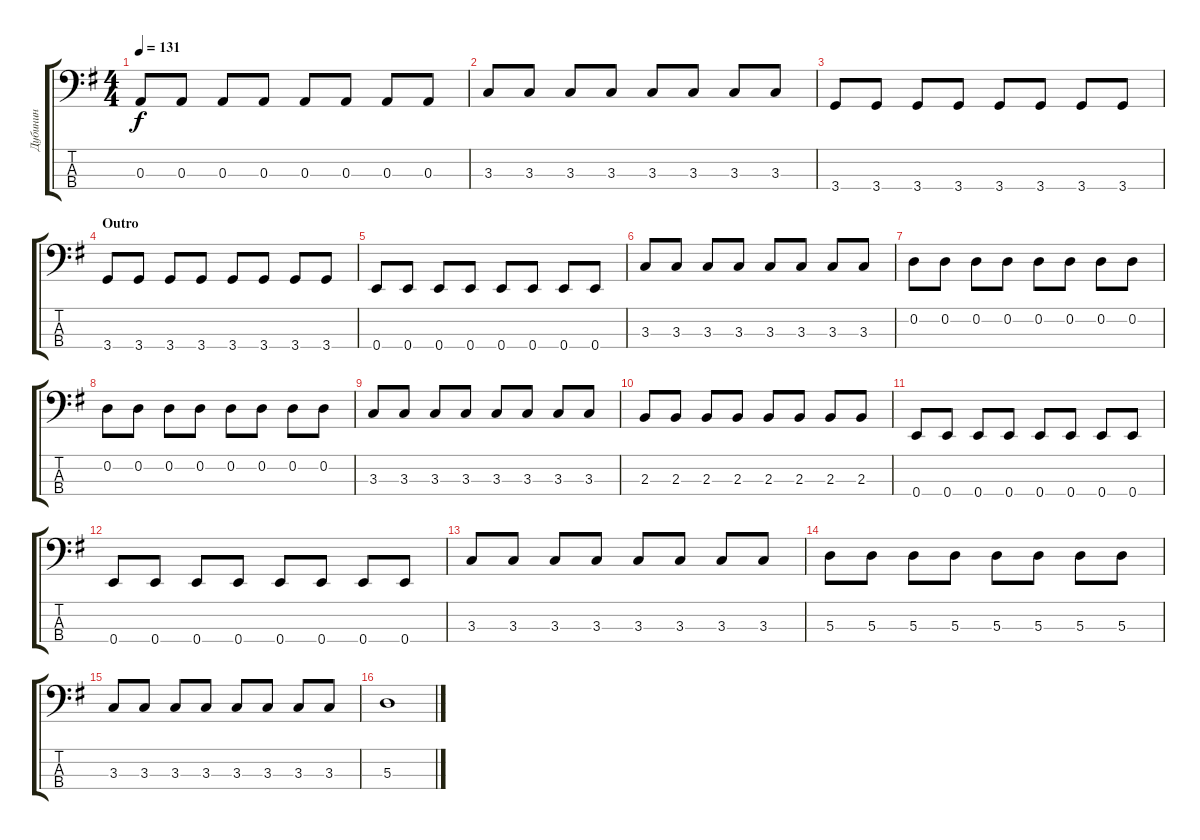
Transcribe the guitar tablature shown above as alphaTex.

\track ("Дубинин" "Дубинин") {instrument electricbassfinger}
\staff {score tabs}
\tuning (G2 D2 A1 E1) {hide}
\ts (4 4)
\tempo 131
\clef f4
\ks g
0.3.8{dy f} 0.3.8 0.3.8 0.3.8 0.3.8 0.3.8 0.3.8 0.3.8 |
3.3.8 3.3.8 3.3.8 3.3.8 3.3.8 3.3.8 3.3.8 3.3.8 |
3.4.8 3.4.8 3.4.8 3.4.8 3.4.8 3.4.8 3.4.8 3.4.8 |
\section ("" "Outro")
3.4.8 3.4.8 3.4.8 3.4.8 3.4.8 3.4.8 3.4.8 3.4.8 |
0.4.8 0.4.8 0.4.8 0.4.8 0.4.8 0.4.8 0.4.8 0.4.8 |
3.3.8 3.3.8 3.3.8 3.3.8 3.3.8 3.3.8 3.3.8 3.3.8 |
0.2.8 0.2.8 0.2.8 0.2.8 0.2.8 0.2.8 0.2.8 0.2.8 |
0.2.8 0.2.8 0.2.8 0.2.8 0.2.8 0.2.8 0.2.8 0.2.8 |
3.3.8 3.3.8 3.3.8 3.3.8 3.3.8 3.3.8 3.3.8 3.3.8 |
2.3.8 2.3.8 2.3.8 2.3.8 2.3.8 2.3.8 2.3.8 2.3.8 |
0.4.8 0.4.8 0.4.8 0.4.8 0.4.8 0.4.8 0.4.8 0.4.8 |
0.4.8 0.4.8 0.4.8 0.4.8 0.4.8 0.4.8 0.4.8 0.4.8 |
3.3.8 3.3.8 3.3.8 3.3.8 3.3.8 3.3.8 3.3.8 3.3.8 |
5.3.8 5.3.8 5.3.8 5.3.8 5.3.8 5.3.8 5.3.8 5.3.8 |
3.3.8 3.3.8 3.3.8 3.3.8 3.3.8 3.3.8 3.3.8 3.3.8 |
5.3.1
